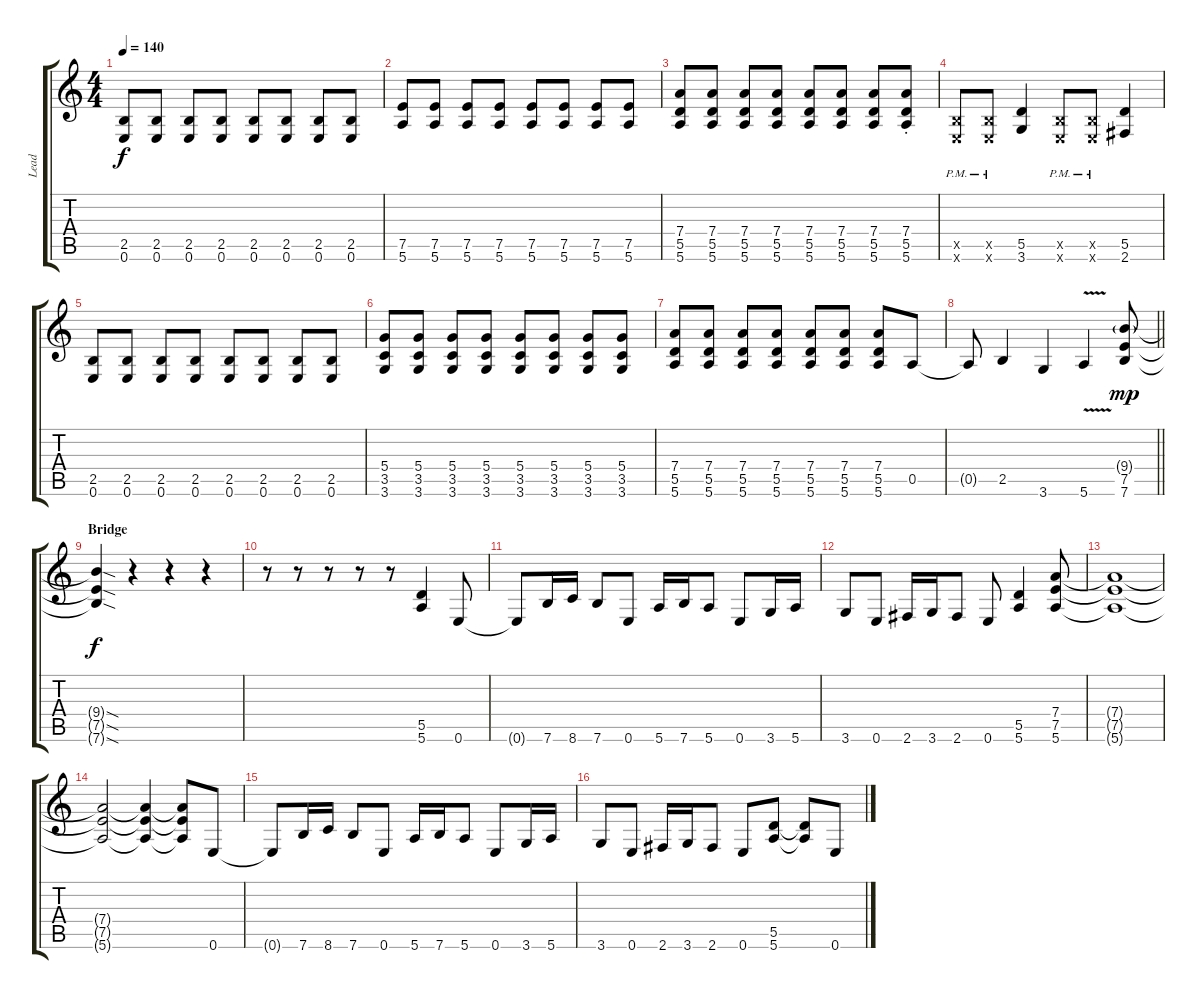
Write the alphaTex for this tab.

\track ("Lead" "Lead") {instrument distortionguitar}
\staff {score tabs}
\tuning (E4 B3 G3 D3 A2 E2) {hide}
\ts (4 4)
\tempo 140
\clef g2
\ks c
(2.5 0.6).8{dy f} (2.5 0.6).8 (2.5 0.6).8 (2.5 0.6).8 (2.5 0.6).8 (2.5 0.6).8 (2.5 0.6).8 (2.5 0.6).8 |
(7.5 5.6).8 (7.5 5.6).8 (7.5 5.6).8 (7.5 5.6).8 (7.5 5.6).8 (7.5 5.6).8 (7.5 5.6).8 (7.5 5.6).8 |
(7.4 5.5 5.6).8 (7.4 5.5 5.6).8 (7.4 5.5 5.6).8 (7.4 5.5 5.6).8 (7.4 5.5 5.6).8 (7.4 5.5 5.6).8 (7.4 5.5 5.6).8 (7.4 5.5{st} 5.6{st}).8 |
(2.5{pm x} 0.6{pm x}).8 (2.5{pm x} 0.6{pm x}).8 (5.5 3.6).4 (2.5{pm x} 0.6{pm x}).8 (2.5{pm x} 0.6{pm x}).8 (5.5 2.6).4 |
(2.5 0.6).8 (2.5 0.6).8 (2.5 0.6).8 (2.5 0.6).8 (2.5 0.6).8 (2.5 0.6).8 (2.5 0.6).8 (2.5 0.6).8 |
(5.4 3.5 3.6).8 (5.4 3.5 3.6).8 (5.4 3.5 3.6).8 (5.4 3.5 3.6).8 (5.4 3.5 3.6).8 (5.4 3.5 3.6).8 (5.4 3.5 3.6).8 (5.4 3.5 3.6).8 |
(7.4 5.5 5.6).8 (7.4 5.5 5.6).8 (7.4 5.5 5.6).8 (7.4 5.5 5.6).8 (7.4 5.5 5.6).8 (7.4 5.5 5.6).8 (7.4 5.5 5.6).8 0.5.8 |
\barLineRight lightlight
0.5{t}.8 2.5.4 3.6.4 5.6{v}.4 (9.4{g} 7.5 7.6).8{dy mp} |
\section ("" "Bridge")
(9.4{sod t} 7.5{sod t} 7.6{sod t}).4{dy f} r.4 r.4 r.4 |
r.8 r.8 r.8 r.8 r.8 (5.5 5.6).4 0.6.8 |
0.6{t}.8 7.6.16 8.6.16 7.6.8 0.6.8 5.6.16 7.6.16 5.6.8 0.6.8 3.6.16 5.6.16 |
3.6.8 0.6.8 2.6.16 3.6.16 2.6.8 0.6.8 (5.5 5.6).4 (7.4 7.5 5.6).8 |
(7.4{t} 7.5{t} 5.6{t}).1 |
(7.4{t} 7.5{t} 5.6{t}).2 (7.4{t} 7.5{t} 5.6{t}).4 (7.4{t} 7.5{t} 5.6{t}).8 0.6.8 |
0.6{t}.8 7.6.16 8.6.16 7.6.8 0.6.8 5.6.16 7.6.16 5.6.8 0.6.8 3.6.16 5.6.16 |
3.6.8 0.6.8 2.6.16 3.6.16 2.6.8 0.6.8 (5.5 5.6).8 (5.5{t} 5.6{t}).8 0.6.8
